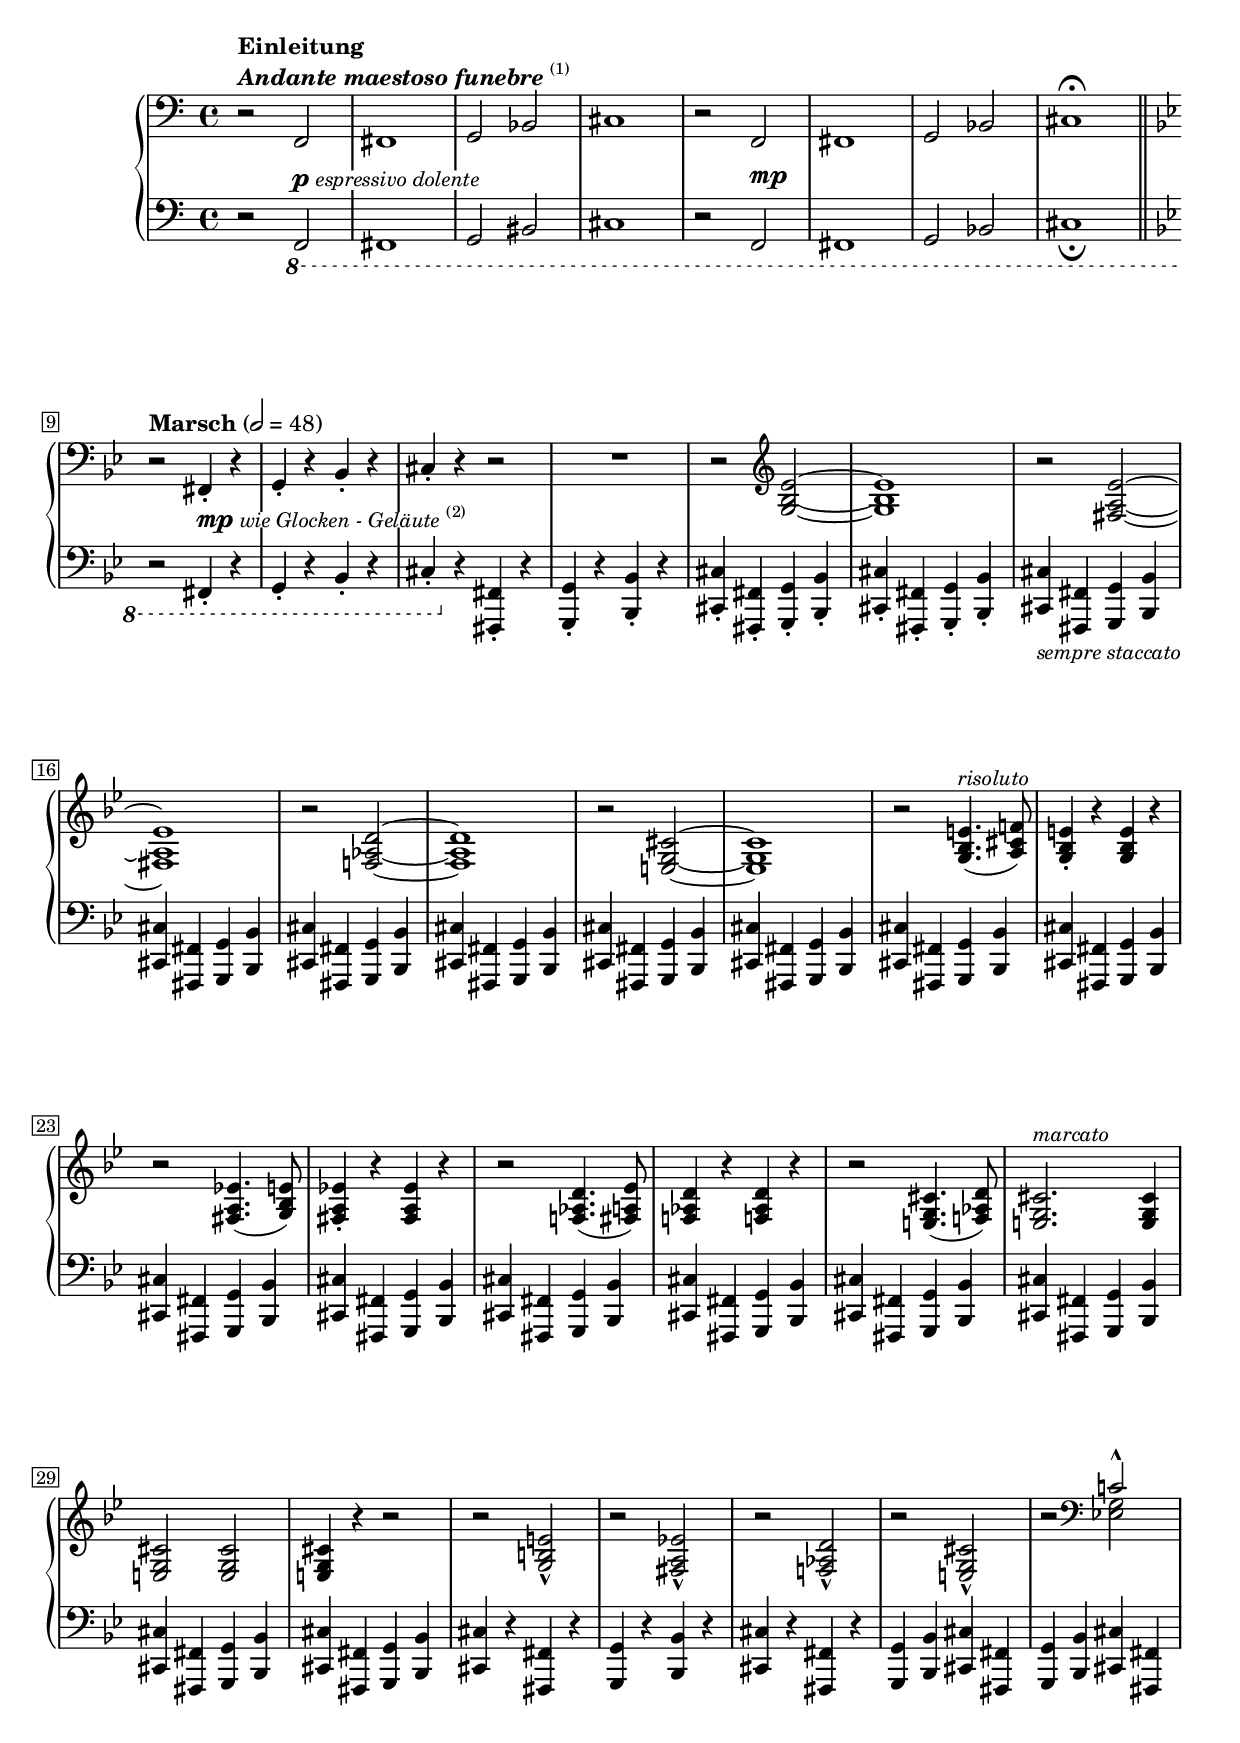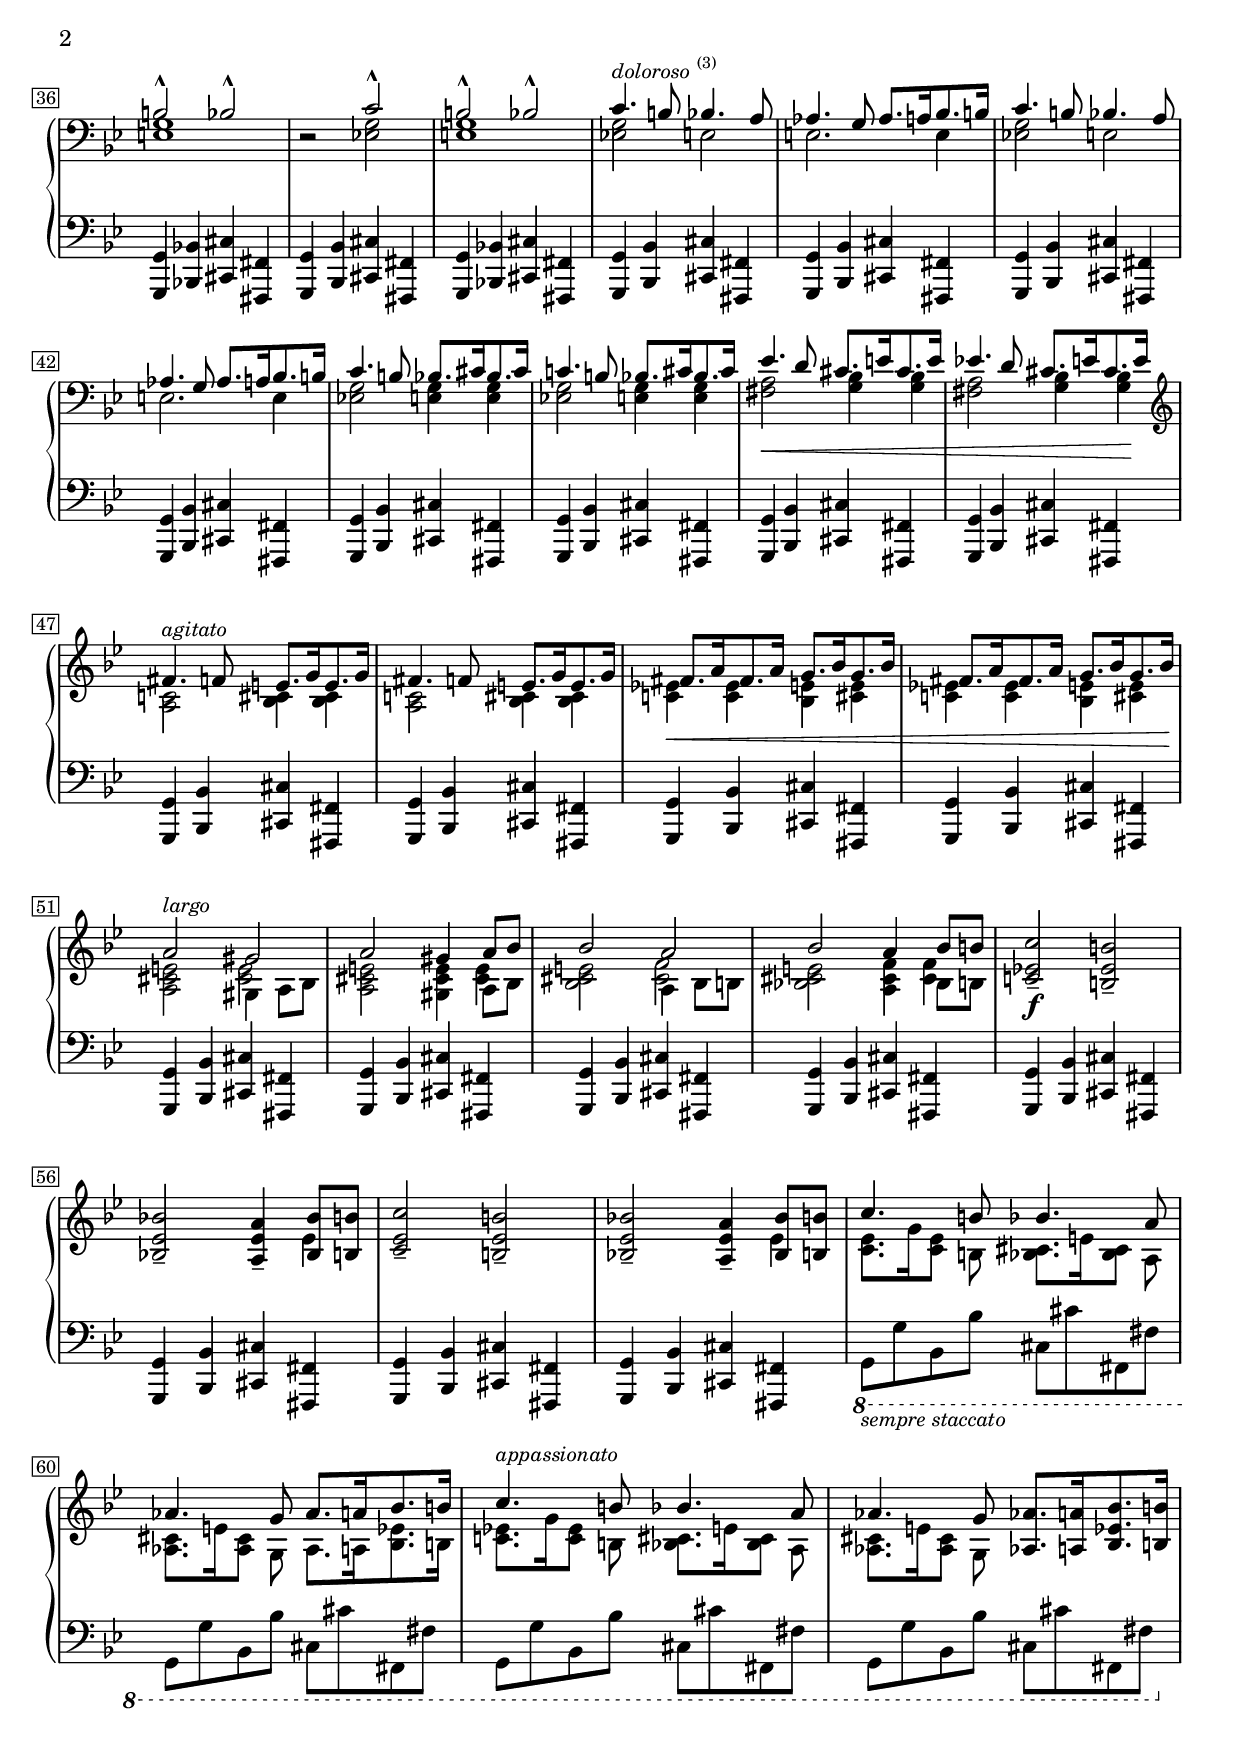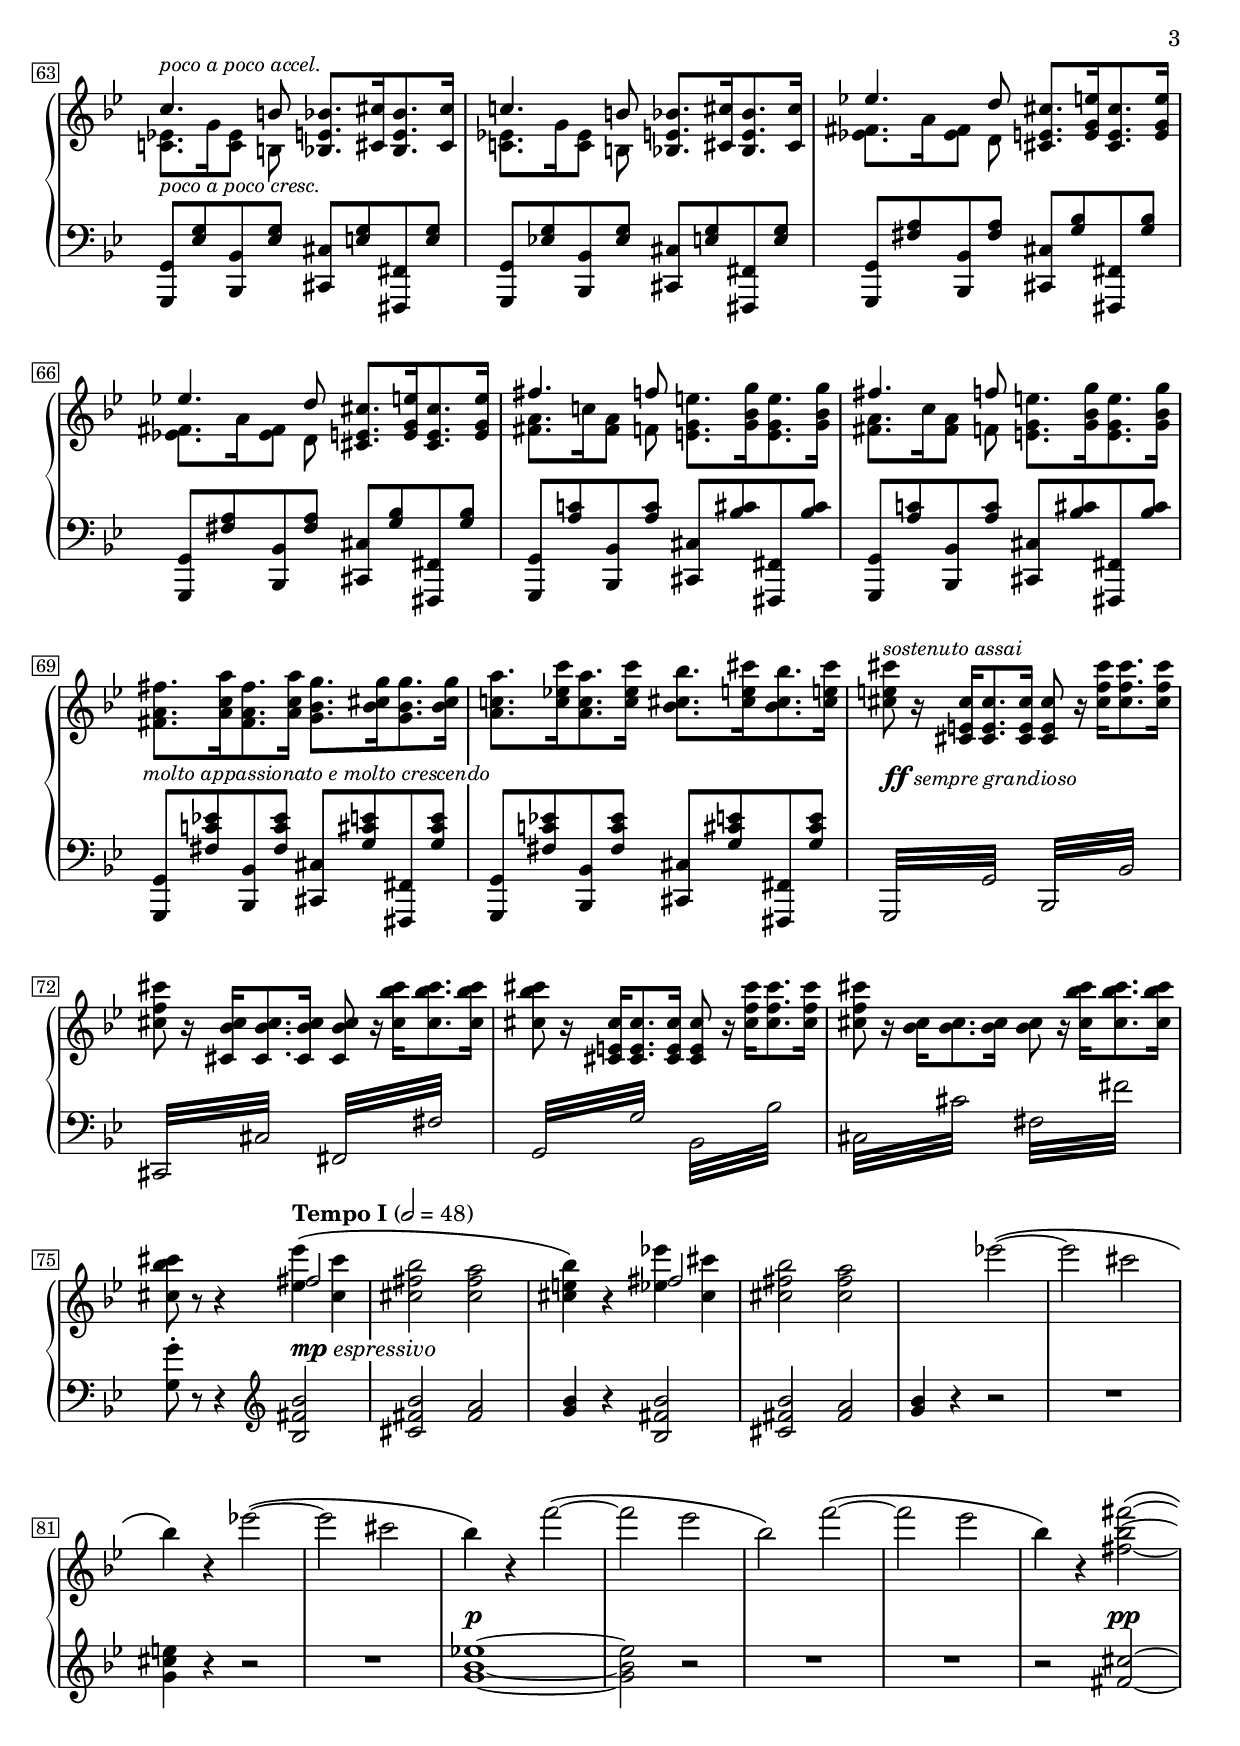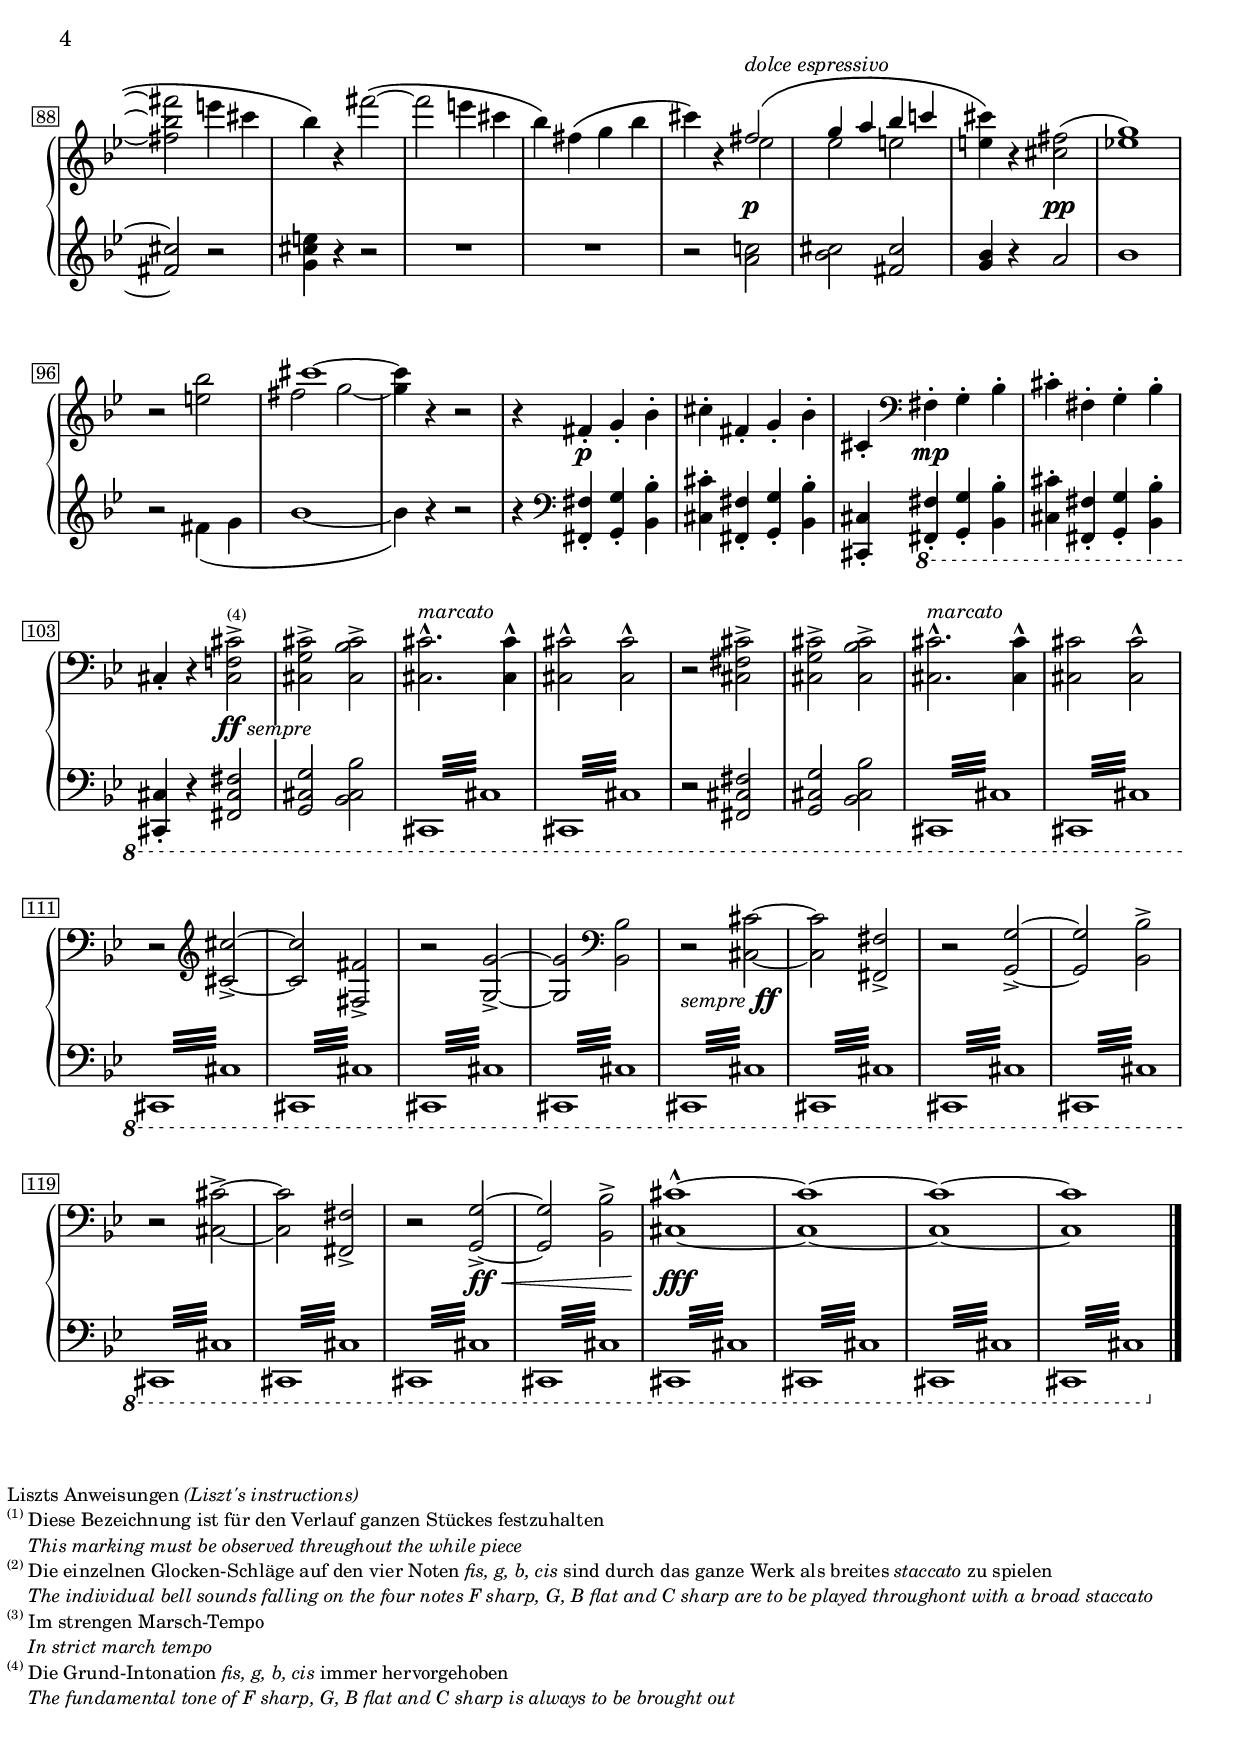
Global = {
  \key c \major
  \time 4/4
  \include "../global.ly"
}

Sopran = \context Voice = "one" \relative c {
  \voiceOne
  \override MultiMeasureRest.staff-position = #0
  \override Rest.staff-position = #0
  \phrasingSlurNeutral\stemNeutral\slurNeutral\tieNeutral
  %1
  | \clef bass r2^\markup \small\bold \abs-fontsize #11 {
      \line {
        \column {
          \line { "Einleitung" }
          \line { \italic "Andante maestoso funebre" \normal-text\super "(1)" }
        }
      }
    } f,
  | fis1
  | g2 bes
  | cis1
  %5
  | r2 f,
  | fis1
  | g2 bes
  | cis1\fermata
  \break
  \bar "||"
  \key g \minor
  | \tempo "Marsch" 2 = 48
    r2 fis,4_. r
  %10
  | g_. r bes_. r
  | cis_. r r2
  | R1
  | r2 \clef treble <g' bes ees>~
  | q1
  %15
  | r2 <fis a ees'>~
  | q1
  | r2 <f aes d>~
  | q1
  | r2 <e g cis>~
  %20
  | q1
  | r2 <g bes e>4.(^\markup { \small\italic "risoluto" } <a cis f>8)
  | <g bes e>4_. r q r
  | r2 <fis a ees'>4.( <g bes e>8)
  | <fis a ees'>4_. r q4 r
  %25
  | r2 <f aes d>4.( <fis a ees'>8)
  | <f aes d>4 r q r
  | r2 <e g cis>4.( <f aes d>8)
  | <e g cis>2.^\markup { \small\italic "marcato" } q4
  | q2 q
  %30
  | q4 r r2
  | r2 <g b e>_\marcato
  | r2 <fis a ees'>_\marcato
  | r2 <f aes d>_\marcato
  | r2 <e g cis>_\marcato
  %35
  | r2 \clef bass \stemUp c'\marcato
  | b\marcato bes\marcato
  | r c\marcato
  | b\marcato bes\marcato
  | c4.^\markup { \small\italic "doloroso" \normal-text\super "(3)" } b8 bes4. a8
  %40
  | aes4. g8 aes8.[ a16 bes8. b16]
  | c4. b8 bes4. a8
  | aes4. g8 aes8.[ a16 bes8. b16]
  \repeat unfold 2 {
  | c4. b8 bes8.[ cis16 bes8. cis16]
  }
  %45
  \repeat unfold 2 {
  | ees4. d8 cis8.[ e16 cis8. e16]
  }
  %\break
  | \clef treble
    fis4.^\markup { \small\italic "agitato" } f8 e8.[ g16 e8. g16]
    fis4. f8 e8.[ g16 e8. g16]
  \repeat unfold 2 {
  | fis8.[ a16 fis8. a16] g8.[ bes16 g8. bes16]
  }
  \break
  | a2^\markup { \small\italic "largo" } gis
  | a gis4 a8 bes
  | bes2 a
  | bes2 a4 bes8 b
  %55
  | <c,! ees! c'>2_-\f <b ees b'>_-
  | <bes ees bes'>2_- <a ees' a>4_- <bes bes'>8[ <b b'>]
  | <c ees c'>2_- <b ees b'>_-
  | <bes ees bes'>_- <a ees' a>4_- <bes bes'>8[ <b b'>]
  | c'4. b8 bes4. a8
  %60
  | aes4. g8 aes8.[ a16 bes8. b16]
  | c4.^\markup { \small\italic "appassionato" } b8 bes4. a8
  | aes4. g8 <aes,! aes'!>8.[ <a a'>16 <bes ees bes'>8. <b b'>16]
  | c'4.^\markup { \small\italic "poco a poco accel." } b8
    <bes, e bes'>8.[ <cis cis'>16 <bes e bes'>8. <cis cis'>16]
  | c'4. b8 <bes, e bes'>8.[ <cis cis'>16 <bes e bes'>8. <cis cis'>16]
  %65
  \repeat unfold 2 {
  | ees'!4. d8 <cis, e cis'>8.[ <e g e'>16 <cis e cis'>8. <e g e'>16]
  }
  \repeat unfold 2 {
  | fis'4. f!8 s2
  }
  | \stemDown
    <fis, a fis'>8.[ <a c a'>16 <fis a fis'>8. <a c a'>16]
    <g bes g'>8.[ <bes cis g'>16 <g bes g'>8. <bes cis g'>16]
  %70
  | <a c a'>8.[ <c ees! c'>16 <a c a'>8. <c ees c'>16]
    <bes cis bes'>8.[ <cis e! cis'>16 <bes cis bes'>8. <cis e! cis'>16]
  | <cis e cis'>8^\markup { \small\italic "sostenuto assai" }
    r16 \stemUp <cis, e! cis'>16[ q8. q16] q8 r16 \stemDown <cis' f cis'>16[ q8. q16]
  | q8 r16 \stemUp <cis, bes' cis>16[ q8. q16] q8 r16 \stemDown <cis' bes' cis>16[ q8. q16]
  | q8 r16 \stemUp <cis, e cis'>16[ q8. q16] q8 r16 \stemDown <cis' f cis'>16[ q8. q16]
  | q8 r16 <bes cis>16[ q8. q16] q8 r16 <cis bes' cis>16[ q8. q16]
    \break
  %75
  | q8 r r4 \stemUp fis2
  | s1
  | s2 fis
  | s1
  | s2 \stemDown ees'!~\(
  %80
  | ees cis
  | bes4\) r ees2~\(
  | ees cis
  | bes4\) r f'2~\(
  | f ees
  %85
  | bes\) f'~\(
  | f ees
  | bes4\) r <fis bes fis'>2~\(
    \pageBreak
  | q e'!4 cis
  | bes\) r fis'2~\(
  %90
  | fis e!4 cis
  | bes\) fis\( g bes
  | cis\) r \stemUp
    \shape #'((( 0 . 2) (0 . 2) (0 . 0) (0 . 0))) PhrasingSlur
    fis,2\(^\markup { \small\italic "dolce espressivo" }
  | g4 a bes c
  | \stemNeutral <e, cis'>\) r <cis fis>2(
  %95
  | <ees g>1)
  | r2 <e bes'>
  | cis'1~
  | cis4 r r2
  | r4 fis,,_. g_. bes^.
  %100
  | cis^. fis,_. g_. bes^.
  | cis,_. \clef bass fis,^. g^. bes^.
  | cis^. fis,^. g^. bes^.
  | cis,_. r <cis f cis'>2^>^\markup { "" \normal-text\super "(4)" }
  | <cis g' cis>^> <cis bes' cis>^>
  %105
  | <cis cis'>2.^\marcato^\markup { \small\italic "marcato" } q4^\marcato
  | q2^\marcato q^\marcato
  | r2 <cis fis cis'>^>
  | <cis g' cis>^> <cis bes' cis>^>
  | <cis cis'>2.^\marcato^\markup { \small\italic "marcato" } q4^\marcato
  %110
  | q2 q^\marcato
  | r2 \clef treble <cis' cis'>_>~
  | q <fis, fis'>_>
  | r2 <g g'>~_>
  | q \clef bass <bes, bes'>
  %115
  | r2 <cis cis'>~
  | q <fis, fis'>_>
  | r2 <g g'>~_>
  | q <bes bes'>^>
  | r2 <cis cis'>~^>
  %120
  | q <fis, fis'>_>
  | r2 <g g'>~_>
  | q <bes bes'>^>
  | <cis cis'>1~^\marcato
  | q1~
  %125
  | q1~
  | q1
  \fine
}

AltoI = \context Voice = "two" \relative c {
  \voiceTwo
  \override MultiMeasureRest.staff-position = #0
  \override Rest.staff-position = #0
  %1
  | s1*34
  %35
  | \stemDown s2 <ees g>
  | <e g>1
  | s2 <ees g>
  | <e g>1
  %39
  \repeat unfold 2 {
  | <ees g>2 e
  | e2. 4
  }
  \repeat unfold 2 {
  | <ees g>2 <e g>4 q
  }
  %45
  \repeat unfold 2 {
  | <fis a>2 <g bes>4 q
  }
  \repeat unfold 2 {
  | <a c>2 <bes cis>4 q
  }
  \repeat unfold 2 {
  | <c ees> q <bes e> <cis e>
  }
  %51
  | <a cis e>2 \shiftOn <cis e>
  | <a cis e>2 <gis cis e>4 <cis e>
  | <bes cis e>2 <cis f>
  | <bes cis e> <a cis f>4 <cis f>
  %55
  | s1
  | s2. ees4
  | s1
  | s2. ees4
  | <c ees>8.[ g'16 <c, ees>8] b
    <bes cis>8.[ e16 <bes cis>8] a
  %60
  | <aes cis>8.[ e'16 <aes, cis>8] g
    aes8.[ a16 <bes ees>8. b16]
  | <c ees!>8.[ g'16 <c, ees>8] b
    <bes cis>8.[ e16 <bes cis>8] a
  | <aes cis>8.[ e'16 <aes, cis>8] g8 s2
  | <c ees!>8.[ g'16 <c, ees>8] b s2
  | <c ees!>8.[ g'16 <c, ees>8] b s2
  %65
  \repeat unfold 2 {
  | <ees fis>8.[ a16 <ees fis>8] d8 s2
  }
  \repeat unfold 2 {
  | <fis a>8.[ c'16 <fis, a>8] f!8 <e g e'>8.[ <g bes g'>16 <e g e'>8. <g bes g'>16]
  }
  | s1*23
  %92
  | s2 ees'2
  | ees e
  | s1*3
  | fis2 g~
  | \shiftOff 4 s2.


}

AltoII = \context Voice = "five" \relative c' {
  \voiceTwo
  \override MultiMeasureRest.staff-position = #0
  \override Rest.staff-position = #0
  %1
  | s1*50
  %51
  | s2 gis4 a8[ bes]
  | s2. a8[ bes]
  | s2 a4 bes8[ b]
  | s2. bes8[ b]
  %55
  | s1*20
  %75
  | \phrasingSlurUp s2
    \tempo "Tempo I" 2 = 48
    <ees' ees'>4\( <cis cis'>
  | <cis fis bes>2 <cis fis a>
  | <cis e bes'>4\) r <ees ees'>4 <cis cis'>
  | <cis fis bes>2 <cis fis a>

}

Bass = \context Voice = "four" \relative c, {
  \voiceFour
  \override MultiMeasureRest.staff-position = #0
  \override Rest.staff-position = #0
  \phrasingSlurNeutral\stemNeutral\slurNeutral\tieNeutral
  %1
  | r2 \ottava -1 f,
  | fis1
  | g2 bis
  | cis1
  %5
  | r2 f,
  | fis1
  | g2 bes
  | cis1\fermata
  \bar "||"
  \key g \minor
  \break
  | r2 fis,4_. r
  %10
  | g_. r bes_. r
  | cis_.\ottava 0 r <fis, fis'>_. r
  | <g g'>_. r <bes bes'>_. r
  \repeat unfold 2 {
  | <cis cis'>_. <fis, fis'>_. <g g'>_. <bes bes'>_.
  }
  | <cis cis'>_\markup { \small\italic "sempre staccato" } <fis, fis'> <g g'> <bes bes'>
  %15
  \repeat unfold 15 {
  | <cis cis'> <fis, fis'> <g g'> <bes bes'>
  }
  %31
  | <cis cis'> r <fis, fis'> r
  | <g g'> r <bes bes'> r
  | <cis cis'> r <fis, fis'> r
  \repeat unfold 25 {
  | <g g'> <bes bes'> <cis cis'> <fis, fis'>
  }
  %59
  | \ottava -1 g8_\markup { \small\italic "sempre staccato" } g' bes, bes' cis, cis' fis,, fis'
  \repeat unfold 3 {
  | g,8 g' bes, bes' cis, cis' fis,, fis'
  }
  | \ottava 0
  \repeat unfold 2 {
    <g, g'>8[ <ees'' g> <bes, bes'> <ees' g>] <cis, cis'>8[ <e' g> <fis,, fis'> <e'' g>]
  }
  %65
  \repeat unfold 2 {
    <g,, g'>8[ <fis'' a> <bes,, bes'> <fis'' a>] <cis, cis'>8[ <g'' bes> <fis,, fis'> <g'' bes>]
  }
  \repeat unfold 2 {
    <g,, g'>8[ <a'' c!> <bes,, bes'> <a'' c>] <cis,, cis'>8[ <bes'' cis> <fis,, fis'> <bes'' cis>]
  }
  %69
  \repeat unfold 2 {
    <g,, g'>8[ <fis'' c'! ees!> <bes,, bes'> <fis'' c' ees>]
    <cis, cis'>8[ <g'' cis e> <fis,, fis'> <g'' cis e>]
  }
  | \repeat tremolo 8 { g,,32 g' } \repeat tremolo 8 { bes, bes' }
  | \repeat tremolo 8 { cis, cis' } \repeat tremolo 8 { fis, fis' }
  | \repeat tremolo 8 { g, g' } \repeat tremolo 8 { bes, bes' }
  | \repeat tremolo 8 { cis, cis' } \repeat tremolo 8 { fis, fis' }
  %75
  | <g, g'>8^. r r4 \clef treble <bes fis' bes>2
  | <cis fis bes> <fis a>
  | <g bes>4 r <bes, fis' bes>2
  | <cis fis bes> <fis a>
  | <g bes>4 r r2
  %80
  | R1
  | <g cis e>4 r r2
  | R1
  | <g bes ees!>1~
  | q2 r
  %85
  | R1
  | R1
  | r2 <fis cis'>~
  | q r
  | <g cis e>4 r r2
  %90
  | R1
  | R1
  | r2 <a c!>
  | <bes cis> <fis cis'>
  | <g bes>4 r a2
  %95
  | bes1
  | r2 \stemDown fis4_\( g
  | bes1_~
  | 4\) r r2
  | r4 \clef bass \stemNeutral <fis,, fis'>_. <g g'>_. <bes bes'>^.
  %100
  | <cis cis'>^. <fis, fis'>_. <g g'>_. <bes bes'>^.
  | <cis, cis'>_. \ottava -1 <fis, fis'>_. <g g'>_. <bes bes'>^.
  | <cis cis'>^. <fis, fis'>_. <g g'>_. <bes bes'>^.
  | <cis, cis'>_. r <fis cis' fis>2
  | <g cis g'> <bes cis bes'>
  %105
  | \stemUp
    \override Beam.springs-and-rods = #ly:spanner::set-spacing-rods
    \override Beam.minimum-length = #6
    \override Beam.positions = #'(3 . 3.5)
    \repeat tremolo 16 { cis,32 cis' }
    \repeat tremolo 16 { cis,32 cis' }
  | r2 <fis, cis' fis>
  | \stemNeutral <g cis g'> <bes cis bes'>
    \stemUp
  \repeat unfold 18 {
  | \repeat tremolo 16 { cis,32 cis' }
  }
  \fine
}

centerDynamics = {
  %1
  | s2 s2-\markup {
      \dynamic p \whiteout\italic\small "espressivo dolente"
    }
  | s1*3
  | s2 s2-\markup { \dynamic mp }
  | s1*3
  | s2 s2-\markup {
      \dynamic mp \whiteout\italic\small "wie Glocken - Geläute" \normal-text \super "(2)"
    }
  | s1*35
  %45
  | s4\< s2.
  | s4 s s8 s s\! s
  | s1*2
  %49
  | s4\< s2.
  | s1
  | s1\!
  | s1*11
  %63
  | s1_\markup { \small\italic "poco a poco cresc." }
  | s1*5
  | s1_\markup { \hspace #-1 \whiteout \small\italic "molto appassionato e molto crescendo" }
  | s1
  | s1_\markup { \dynamic ff \small\italic "sempre grandioso" }
  | s1*3
  %75
  | s2 s2-\markup { \dynamic mp \whiteout "espressivo" }
  | s1*7
  %83
  | s1\p
  | s1*3
  | s2 s\pp
  | s1*4
  | s2 s\p
  | s1
  %94
  | s2 s\pp
  | s1*4
  | s4 s2.\p
  | s1
  | s4 s2.\mp
  | s1
  | s2 s-\markup { \hspace #-1 \dynamic ff \whiteout \small\italic "sempre" }
  | s1*11
  %115
  | s1-\markup { \small\italic "sempre" \dynamic ff }
  | s1*5
  | s2 s\ff\<
  | s1
  | s1\!\fff

}

\score {
  \new PianoStaff \with { connectArpeggios = ##t }
  <<
    \accidentalStyle Score.piano
    \context Staff = "upper" <<
      \set Staff.midiInstrument = #"acoustic grand"
      \Global
      \clef treble
      \Sopran
      \AltoI
      \AltoII
    >>
    \context Dynamics <<
      \Global \centerDynamics
    >>
    \context Staff = "lower" <<
      \set Staff.midiInstrument = #"acoustic grand"
      \Global
      \clef bass
      \Bass
    >>
  >>
  \header {
    composer = #f
    opus = #f
    title = \markup {
      \fill-line {
        \center-column {
          \line { \abs-fontsize #20 "II." }
        }
      }
    }
    subtitle = #f
  }
  \layout {
    \context {
      \PianoStaff
      % More space between staves in the same PianoStaff
      %\override StaffGrouper.staff-staff-spacing.minimum-distance = 14
      %\override TextScript.font-shape = #'italic
    }
  }
  \midi {
    \tempo 2 = 48
  }
}

\markup \small \abs-fontsize #9 {
  \hspace #-5
  \line {
    \column {
      \line { "Liszts Anweisungen" \italic "(Liszt's instructions)" }
      \line {
        \normal-text\super "(1)"
        "Diese Bezeichnung ist für den Verlauf ganzen Stückes festzuhalten"
      }
      \line {
        "   "
        \italic "This marking must be observed threughout the while piece"
      }

      \line {
        \normal-text\super "(2)"
        "Die einzelnen Glocken-Schläge auf den vier Noten"
        \italic "fis, g, b, cis" \normal-text "sind durch das ganze Werk als breites"
        \italic "staccato" \normal-text "zu spielen"
      }
      \line {
        "   "
        \italic "The individual bell sounds falling on the four notes"
        \italic "F sharp, G, B flat and C sharp are to be played throughont with a broad staccato"
      }

      \line { \normal-text\super "(3)" "Im strengen Marsch-Tempo" }
      \line { "   " \italic "In strict march tempo" }

      \line {
        \normal-text\super "(4)" "Die Grund-Intonation" \italic "fis, g, b, cis"
        \normal-text "immer hervorgehoben"
      }
      \line {
        "   "
        \italic "The fundamental tone of F sharp, G, B flat and C sharp is always to be brought out"
      }
    }
  }
}
